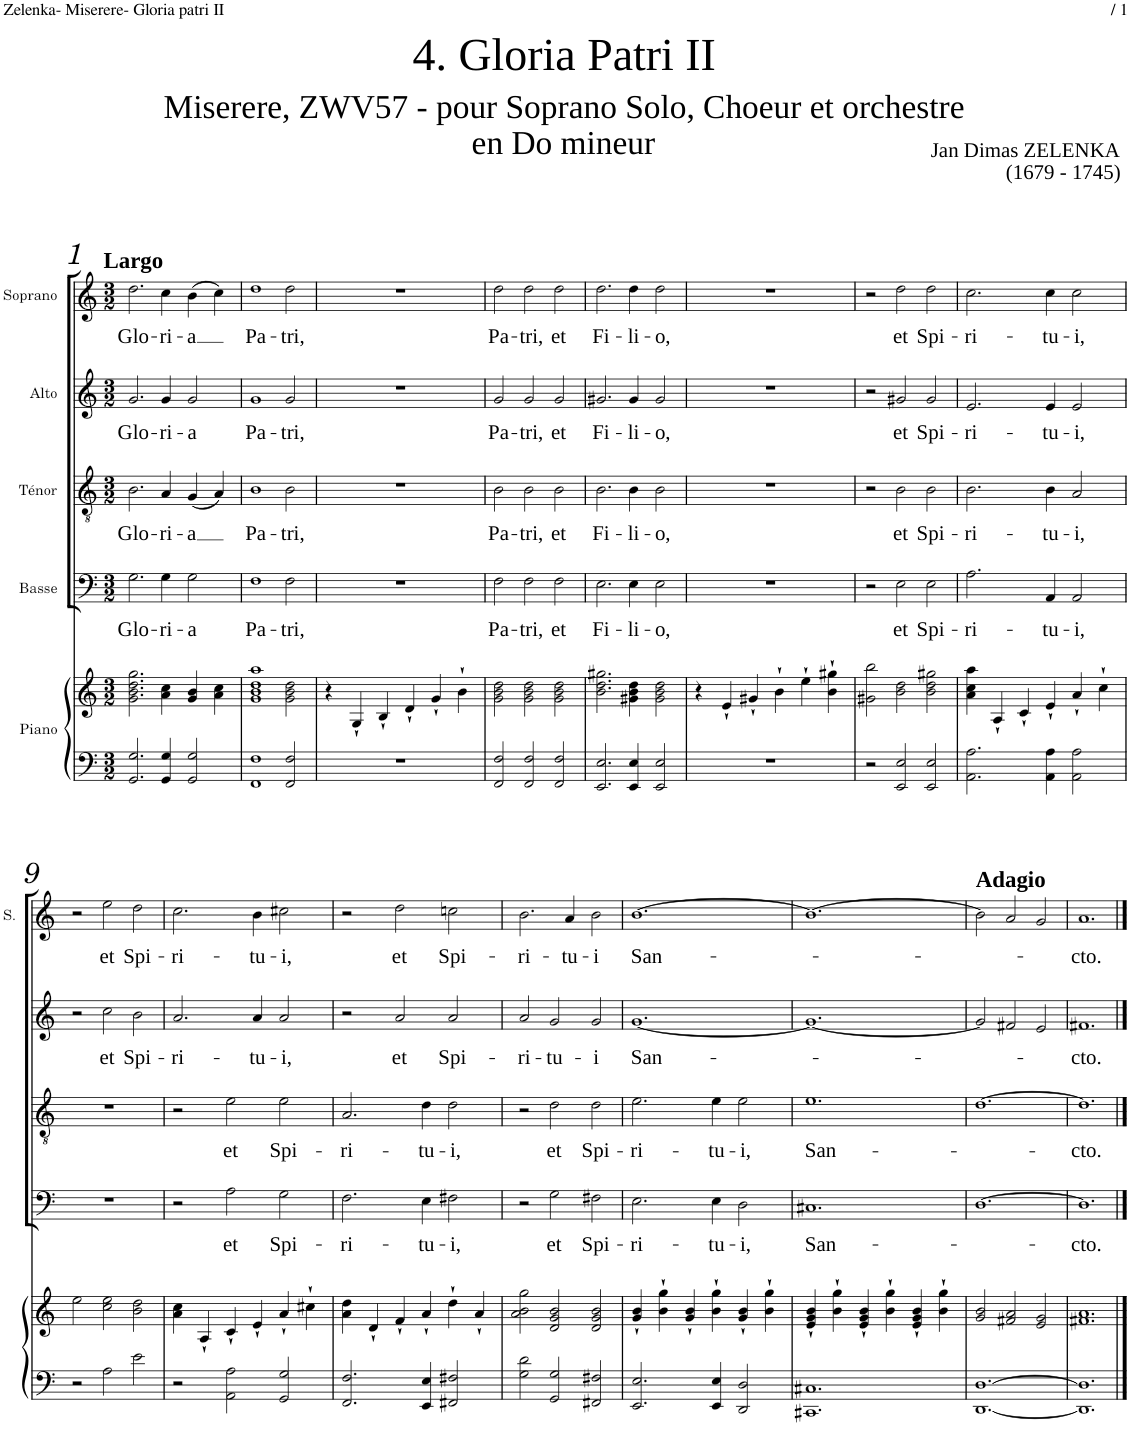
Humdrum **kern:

**kern	**kern	**kern	**text	**kern	**text	**kern	**text	**kern	**text
*part5	*part5	*part4	*part4	*part3	*part3	*part2	*part2	*part1	*part1
*staff6	*staff5	*staff4	*staff4	*staff3	*staff3	*staff2	*staff2	*staff1	*staff1
*I"Piano	*	*I"Basse	*	*I"Ténor	*	*I"Alto	*	*I"Soprano	*
*I'Pno	*	*	*	*	*	*	*	*I'S.	*
*clefF4	*clefG2	*clefF4	*	*clefGv2	*	*clefG2	*	*clefG2	*
*k[]	*k[]	*k[]	*	*k[]	*	*k[]	*	*k[]	*
*M3/2	*M3/2	*M3/2	*	*M3/2	*	*M3/2	*	*M3/2	*
=1	=1	=1	=1	=1	=1	=1	=1	=1	=1
!	!	!	!	!	!	!	!	!LO:TX:a:B:t=Largo	!
!	!	!	!LO:LY:b	!	!LO:LY:b	!	!LO:LY:b	!	!LO:LY:b
2.GG/ 2.G/	2.g\ 2.b\ 2.dd\ 2.gg\	2.G\	Glo-	2.B\	Glo-	2.g/	Glo-	2.dd\	Glo-
!	!	!	!LO:LY:b	!	!LO:LY:b	!	!LO:LY:b	!	!LO:LY:b
4GG/ 4G/	4a\ 4cc\	4G\	-ri-	4A/	-ri-	4g/	-ri-	4cc\	-ri-
!	!	!	!LO:LY:b	!	!LO:LY:b	!	!LO:LY:b	!	!LO:LY:b
2GG/ 2G/	4g/ 4b/	2G\	-a	(4G/	-a	2g/	-a	(4b\	-a
.	4a\ 4cc\	.	.	4A/)	.	.	.	4cc\)	.
=2	=2	=2	=2	=2	=2	=2	=2	=2	=2
!	!	!	!LO:LY:b	!	!LO:LY:b	!	!LO:LY:b	!	!LO:LY:b
1FF 1F	1g 1b 1dd 1aa	1F	Pa-	1B	Pa-	1g	Pa-	1dd	Pa-
!	!	!	!LO:LY:b	!	!LO:LY:b	!	!LO:LY:b	!	!LO:LY:b
2FF/ 2F/	2g\ 2b\ 2dd\	2F\	-tri,	2B\	-tri,	2g/	-tri,	2dd\	-tri,
=3	=3	=3	=3	=3	=3	=3	=3	=3	=3
1.r	4r	1.r	.	1.r	.	1.r	.	1.r	.
.	4G`/	.	.	.	.	.	.	.	.
.	4B`/	.	.	.	.	.	.	.	.
.	4d`/	.	.	.	.	.	.	.	.
.	4g`/	.	.	.	.	.	.	.	.
.	4b`\	.	.	.	.	.	.	.	.
=4	=4	=4	=4	=4	=4	=4	=4	=4	=4
!	!	!	!LO:LY:b	!	!LO:LY:b	!	!LO:LY:b	!	!LO:LY:b
2FF/ 2F/	2g\ 2b\ 2dd\	2F\	Pa-	2B\	Pa-	2g/	Pa-	2dd\	Pa-
!	!	!	!LO:LY:b	!	!LO:LY:b	!	!LO:LY:b	!	!LO:LY:b
2FF/ 2F/	2g\ 2b\ 2dd\	2F\	-tri,	2B\	-tri,	2g/	-tri,	2dd\	-tri,
!	!	!	!LO:LY:b	!	!LO:LY:b	!	!LO:LY:b	!	!LO:LY:b
2FF/ 2F/	2g\ 2b\ 2dd\	2F\	et	2B\	et	2g/	et	2dd\	et
=5	=5	=5	=5	=5	=5	=5	=5	=5	=5
!	!	!	!LO:LY:b	!	!LO:LY:b	!	!LO:LY:b	!	!LO:LY:b
2.EE/ 2.E/	2.b\ 2.dd\ 2.gg#X\	2.E\	Fi-	2.B\	Fi-	2.g#X/	Fi-	2.dd\	Fi-
!	!	!	!LO:LY:b	!	!LO:LY:b	!	!LO:LY:b	!	!LO:LY:b
4EE/ 4E/	4g#X\ 4b\ 4dd\	4E\	-li-	4B\	-li-	4g#/	-li-	4dd\	-li-
!	!	!	!LO:LY:b	!	!LO:LY:b	!	!LO:LY:b	!	!LO:LY:b
2EE/ 2E/	2g#\ 2b\ 2dd\	2E\	-o,	2B\	-o,	2g#/	-o,	2dd\	-o,
=6	=6	=6	=6	=6	=6	=6	=6	=6	=6
1.r	4r	1.r	.	1.r	.	1.r	.	1.r	.
.	4e`/	.	.	.	.	.	.	.	.
.	4g#X`/	.	.	.	.	.	.	.	.
.	4b`\	.	.	.	.	.	.	.	.
.	4ee`\	.	.	.	.	.	.	.	.
.	4b\` 4gg#X\`	.	.	.	.	.	.	.	.
=7	=7	=7	=7	=7	=7	=7	=7	=7	=7
2r	2g#X\ 2bb\	2r	.	2r	.	2r	.	2r	.
!	!	!	!LO:LY:b	!	!LO:LY:b	!	!LO:LY:b	!	!LO:LY:b
2EE/ 2E/	2b\ 2dd\	2E\	et	2B\	et	2g#X/	et	2dd\	et
!	!	!	!LO:LY:b	!	!LO:LY:b	!	!LO:LY:b	!	!LO:LY:b
2EE/ 2E/	2b\ 2dd\ 2gg#X\	2E\	Spi-	2B\	Spi-	2g#/	Spi-	2dd\	Spi-
=8	=8	=8	=8	=8	=8	=8	=8	=8	=8
!	!	!	!LO:LY:b	!	!LO:LY:b	!	!LO:LY:b	!	!LO:LY:b
2.AA\ 2.A\	4a\ 4cc\ 4aa\	2.A\	-ri-	2.B\	-ri-	2.e/	-ri-	2.cc\	-ri-
.	4A`/	.	.	.	.	.	.	.	.
.	4c`/	.	.	.	.	.	.	.	.
!	!	!	!LO:LY:b	!	!LO:LY:b	!	!LO:LY:b	!	!LO:LY:b
4AA\ 4A\	4e`/	4AA/	-tu-	4B\	-tu-	4e/	-tu-	4cc\	-tu-
!	!	!	!LO:LY:b	!	!LO:LY:b	!	!LO:LY:b	!	!LO:LY:b
2AA\ 2A\	4a`/	2AA/	-i,	2A/	-i,	2e/	-i,	2cc\	-i,
.	4cc`\	.	.	.	.	.	.	.	.
!!LO:LB:g=z
=9	=9	=9	=9	=9	=9	=9	=9	=9	=9
2r	2ee\	1.r	.	1.r	.	2r	.	2r	.
!	!	!	!	!	!	!	!LO:LY:b	!	!LO:LY:b
2A\	2cc\ 2ee\	.	.	.	.	2cc\	et	2ee\	et
!	!	!	!	!	!	!	!LO:LY:b	!	!LO:LY:b
2e\	2b\ 2dd\	.	.	.	.	2b\	Spi-	2dd\	Spi-
=10	=10	=10	=10	=10	=10	=10	=10	=10	=10
!	!	!	!	!	!	!	!LO:LY:b	!	!LO:LY:b
2r	4a\ 4cc\	2r	.	2r	.	2.a/	-ri-	2.cc\	-ri-
.	4A`/	.	.	.	.	.	.	.	.
!	!	!	!LO:LY:b	!	!LO:LY:b	!	!	!	!
2AA\ 2A\	4c`/	2A\	et	2e\	et	.	.	.	.
!	!	!	!	!	!	!	!LO:LY:b	!	!LO:LY:b
.	4e`/	.	.	.	.	4a/	-tu-	4b\	-tu-
!	!	!	!LO:LY:b	!	!LO:LY:b	!	!LO:LY:b	!	!LO:LY:b
2GG/ 2G/	4a`/	2G\	Spi-	2e\	Spi-	2a/	-i,	2cc#X\	-i,
.	4cc#X`\	.	.	.	.	.	.	.	.
=11	=11	=11	=11	=11	=11	=11	=11	=11	=11
!	!	!	!LO:LY:b	!	!LO:LY:b	!	!	!	!
2.FF/ 2.F/	4a\ 4dd\	2.F\	-ri-	2.A/	-ri-	2r	.	2r	.
.	4d`/	.	.	.	.	.	.	.	.
!	!	!	!	!	!	!	!LO:LY:b	!	!LO:LY:b
.	4f`/	.	.	.	.	2a/	et	2dd\	et
!	!	!	!LO:LY:b	!	!LO:LY:b	!	!	!	!
4EE/ 4E/	4a`/	4E\	-tu-	4d\	-tu-	.	.	.	.
!	!	!	!LO:LY:b	!	!LO:LY:b	!	!LO:LY:b	!	!LO:LY:b
2FF#X/ 2F#X/	4dd`\	2F#X\	-i,	2d\	-i,	2a/	Spi-	2ccn\	Spi-
.	4a`/	.	.	.	.	.	.	.	.
=12	=12	=12	=12	=12	=12	=12	=12	=12	=12
!	!	!	!	!	!	!	!LO:LY:b	!	!LO:LY:b
2G\ 2d\	2a\ 2b\ 2gg\	2r	.	2r	.	2a/	-ri-	2.b\	-ri-
!	!	!	!LO:LY:b	!	!LO:LY:b	!	!LO:LY:b	!	!
2GG/ 2G/	2d/ 2g/ 2b/	2G\	et	2d\	et	2g/	-tu-	.	.
!	!	!	!	!	!	!	!	!	!LO:LY:b
.	.	.	.	.	.	.	.	4a/	-tu-
!	!	!	!LO:LY:b	!	!LO:LY:b	!	!LO:LY:b	!	!LO:LY:b
2FF#X/ 2F#X/	2d/ 2g/ 2b/	2F#X\	Spi-	2d\	Spi-	2g/	-i	2b\	-i
=13	=13	=13	=13	=13	=13	=13	=13	=13	=13
!	!	!	!LO:LY:b	!	!LO:LY:b	!	!LO:LY:b	!	!LO:LY:b
2.EE/ 2.E/	4g/` 4b/`	2.E\	-ri-	2.e\	-ri-	[1.g	San-	[1.b	San-
.	4b\` 4gg\`	.	.	.	.	.	.	.	.
.	4g/` 4b/`	.	.	.	.	.	.	.	.
!	!	!	!LO:LY:b	!	!LO:LY:b	!	!	!	!
4EE/ 4E/	4b\` 4gg\`	4E\	-tu-	4e\	-tu-	.	.	.	.
!	!	!	!LO:LY:b	!	!LO:LY:b	!	!	!	!
2DD/ 2D/	4g/` 4b/`	2D\	-i,	2e\	-i,	.	.	.	.
.	4b\` 4gg\`	.	.	.	.	.	.	.	.
=14	=14	=14	=14	=14	=14	=14	=14	=14	=14
!	!	!	!LO:LY:b	!	!LO:LY:b	!	!	!	!
1.CC#X 1.C#X	4e/` 4g/` 4b/`	1.C#X	San-	1.e	San-	1.g_	.	1.b_	.
.	4b\` 4gg\`	.	.	.	.	.	.	.	.
.	4e/` 4g/` 4b/`	.	.	.	.	.	.	.	.
.	4b\` 4gg\`	.	.	.	.	.	.	.	.
.	4e/` 4g/` 4b/`	.	.	.	.	.	.	.	.
.	4b\` 4gg\`	.	.	.	.	.	.	.	.
=15	=15	=15	=15	=15	=15	=15	=15	=15	=15
!	!	!	!	!	!	!	!	!LO:TX:a:B:t=Adagio	!
[1.DD [1.D	2g/ 2b/	[1.D	.	[1.d	.	2g/]	.	2b\]	.
.	2f#X/ 2a/	.	.	.	.	2f#X/	.	2a/	.
.	2e/ 2g/	.	.	.	.	2e/	.	2g/	.
=16	=16	=16	=16	=16	=16	=16	=16	=16	=16
!	!	!	!LO:LY:b	!	!LO:LY:b	!	!LO:LY:b	!	!LO:LY:b
1.DD] 1.D]	1.f#X 1.a	1.D]	-cto.	1.d]	-cto.	1.f#X	-cto.	1.a	-cto.
==	==	==	==	==	==	==	==	==	==
*-	*-	*-	*-	*-	*-	*-	*-	*-	*-
